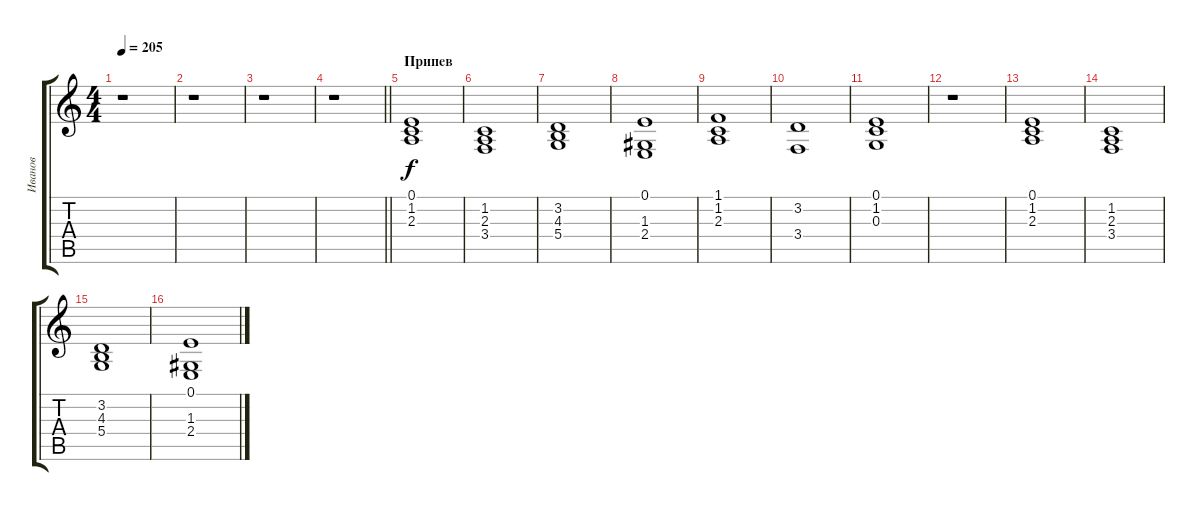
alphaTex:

\track ("Иванов" "Иванов") {instrument choiraahs}
\staff {score tabs}
\tuning (E4 B3 G3 D3 A2 E2) {hide}
\ts (4 4)
\tempo 205
\clef g2
\ks c
r.1{dy f} |
r.1 |
r.1 |
\barLineRight lightlight
r.1 |
\section ("" "Припев")
(0.1 1.2 2.3).1 |
(1.2 2.3 3.4).1 |
(3.2 4.3 5.4).1 |
(0.1 1.3 2.4).1 |
(1.1 1.2 2.3).1 |
(3.2 3.4).1 |
(0.1 1.2 0.3).1 |
r.1 |
(0.1 1.2 2.3).1 |
(1.2 2.3 3.4).1 |
(3.2 4.3 5.4).1 |
(0.1 1.3 2.4).1
